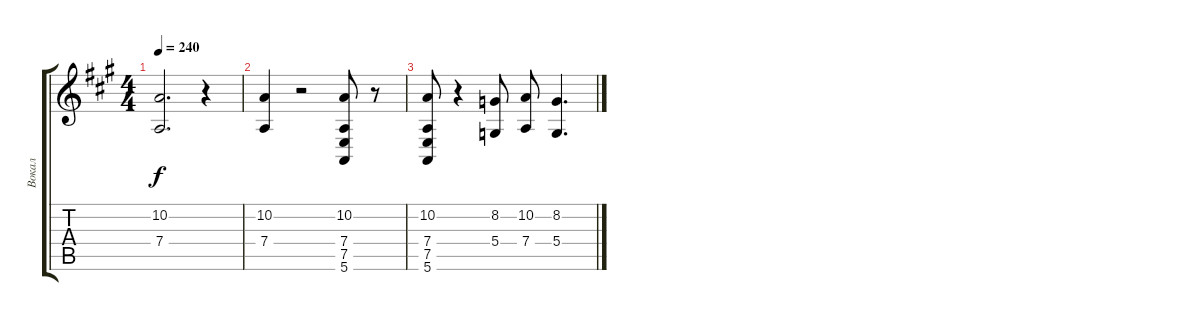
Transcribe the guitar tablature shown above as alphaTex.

\track ("Вокал" "Вокал") {instrument sopranosax}
\staff {score tabs}
\tuning (E4 B3 G3 D3 A2 E2) {hide}
\ts (4 4)
\tempo 240
\clef g2
\ks a
(10.2{t} 7.4{t}).2{d dy f} r.4 |
(10.2 7.4).4 r.2 (10.2 7.4 7.5 5.6).8 r.8 |
(10.2 7.4 7.5 5.6).8 r.4 (8.2 5.4).8 (10.2 7.4).8 (8.2 5.4).4{d}
